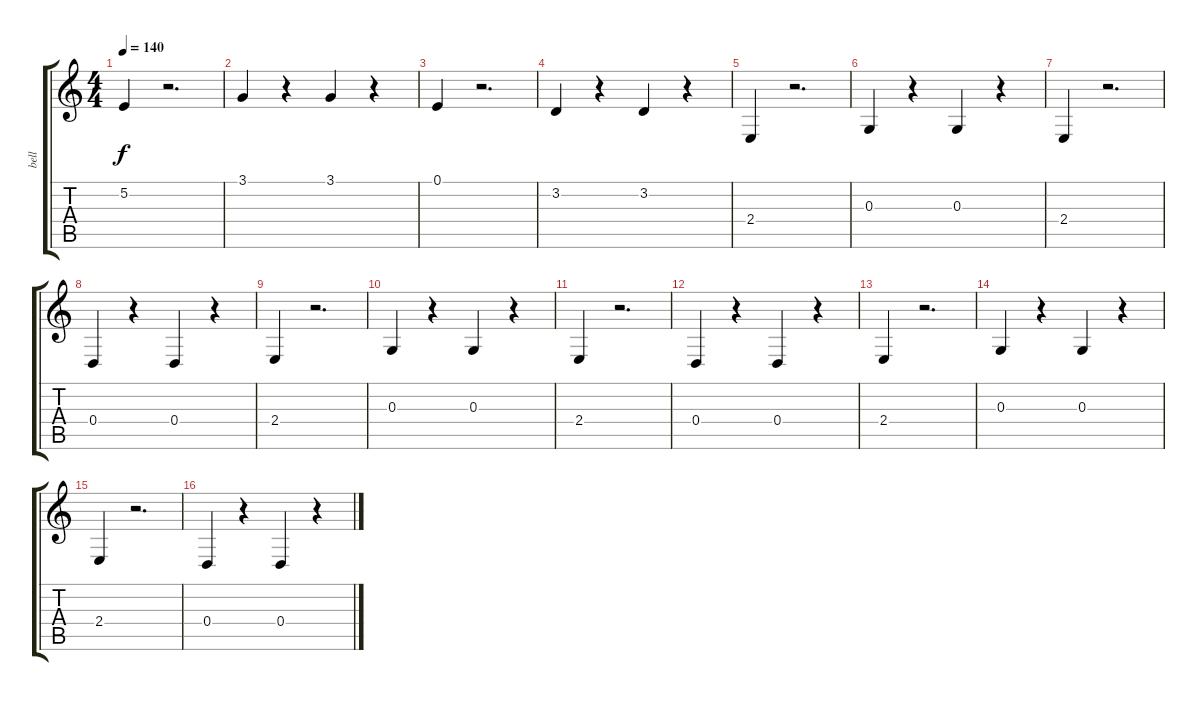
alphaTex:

\track ("bell" "bell") {instrument tubularbells}
\staff {score tabs}
\tuning (E4 B3 G3 D3 A2 E2) {hide}
\ts (4 4)
\tempo 140
\clef g2
\ks c
5.2.4{dy f instrument tubularbells} r.2{d} |
3.1.4 r.4 3.1.4 r.4 |
0.1.4 r.2{d} |
3.2.4 r.4 3.2.4 r.4 |
2.4.4 r.2{d} |
0.3.4 r.4 0.3.4 r.4 |
2.4.4 r.2{d} |
0.4.4 r.4 0.4.4 r.4 |
2.4.4 r.2{d} |
0.3.4 r.4 0.3.4 r.4 |
2.4.4 r.2{d} |
0.4.4 r.4 0.4.4 r.4 |
2.4.4 r.2{d} |
0.3.4 r.4 0.3.4 r.4 |
2.4.4 r.2{d} |
0.4.4 r.4 0.4.4 r.4
